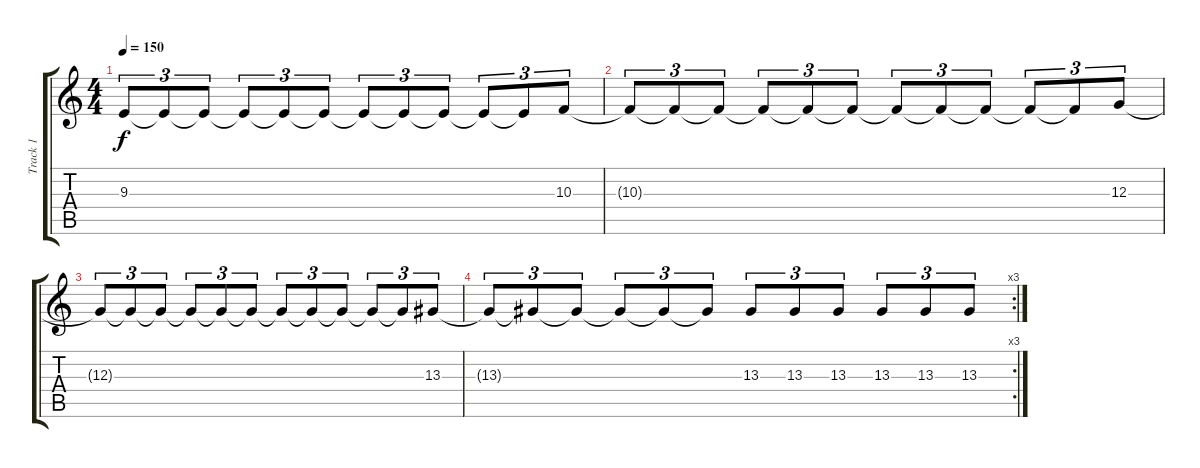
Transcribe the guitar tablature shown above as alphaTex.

\track ("Track 1" "Track 1") {instrument lead5charang}
\staff {score tabs}
\tuning (E4 B3 G3 D3 A2 E2) {hide}
\ts (4 4)
\tempo 150
\clef g2
\ks c
9.3.8{tu (3 2) dy f} 9.3{t}.8{tu (3 2)} 9.3{t}.8{tu (3 2)} 9.3{t}.8{tu (3 2)} 9.3{t}.8{tu (3 2)} 9.3{t}.8{tu (3 2)} 9.3{t}.8{tu (3 2)} 9.3{t}.8{tu (3 2)} 9.3{t}.8{tu (3 2)} 9.3{t}.8{tu (3 2)} 9.3{t}.8{tu (3 2)} 10.3.8{tu (3 2)} |
10.3{t}.8{tu (3 2)} 10.3{t}.8{tu (3 2)} 10.3{t}.8{tu (3 2)} 10.3{t}.8{tu (3 2)} 10.3{t}.8{tu (3 2)} 10.3{t}.8{tu (3 2)} 10.3{t}.8{tu (3 2)} 10.3{t}.8{tu (3 2)} 10.3{t}.8{tu (3 2)} 10.3{t}.8{tu (3 2)} 10.3{t}.8{tu (3 2)} 12.3.8{tu (3 2)} |
12.3{t}.8{tu (3 2)} 12.3{t}.8{tu (3 2)} 12.3{t}.8{tu (3 2)} 12.3{t}.8{tu (3 2)} 12.3{t}.8{tu (3 2)} 12.3{t}.8{tu (3 2)} 12.3{t}.8{tu (3 2)} 12.3{t}.8{tu (3 2)} 12.3{t}.8{tu (3 2)} 12.3{t}.8{tu (3 2)} 12.3{t}.8{tu (3 2)} 13.3.8{tu (3 2)} |
\rc 3
13.3{t}.8{tu (3 2)} 13.3{t}.8{tu (3 2)} 13.3{t}.8{tu (3 2)} 13.3{t}.8{tu (3 2)} 13.3{t}.8{tu (3 2)} 13.3{t}.8{tu (3 2)} 13.3.8{tu (3 2)} 13.3.8{tu (3 2)} 13.3.8{tu (3 2)} 13.3.8{tu (3 2)} 13.3.8{tu (3 2)} 13.3.8{tu (3 2)}
